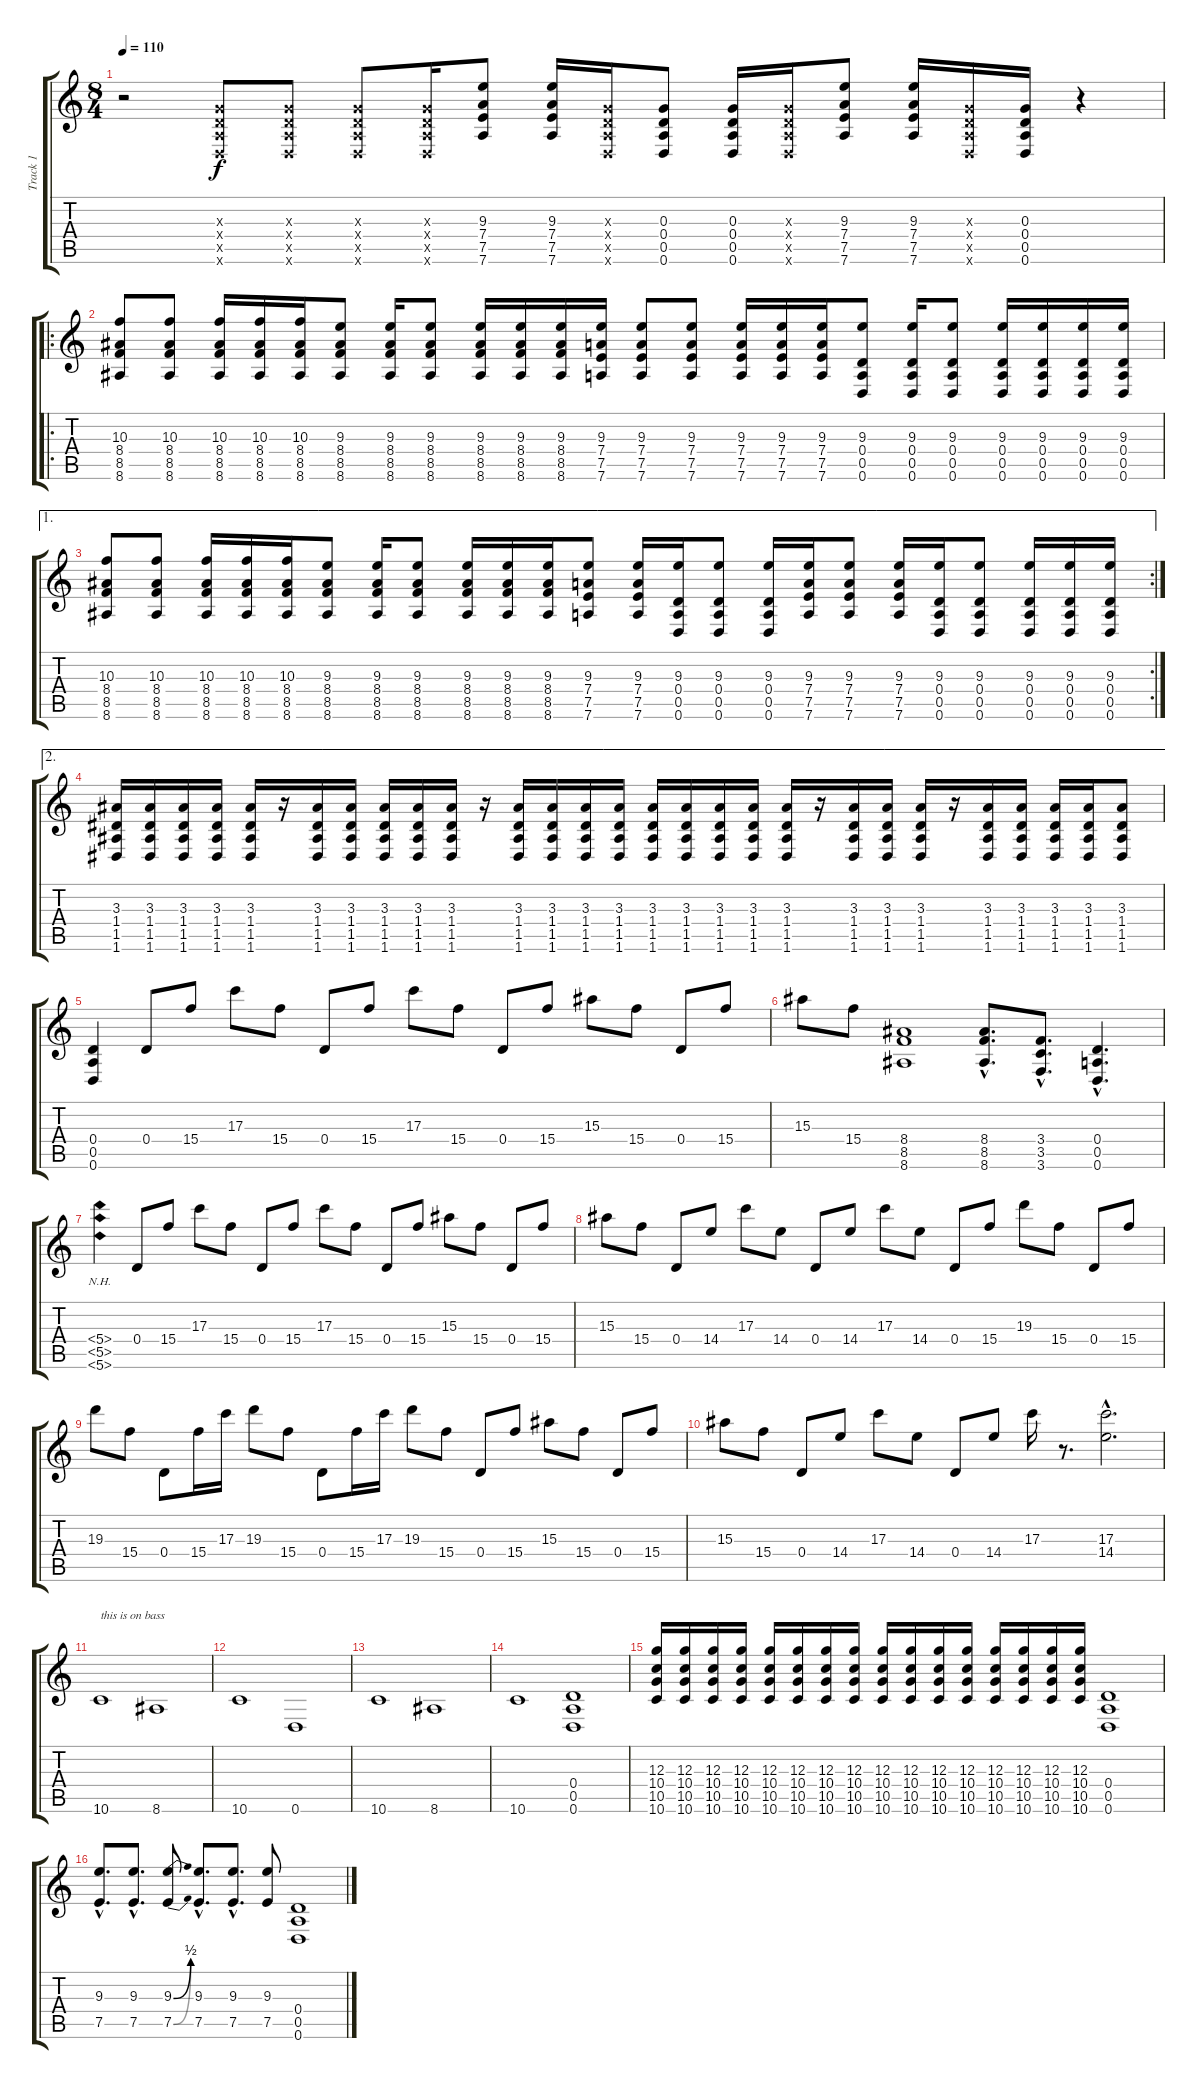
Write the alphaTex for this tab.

\track ("Track 1" "Track 1") {instrument distortionguitar}
\staff {score tabs}
\tuning (E4 B3 G3 D3 A2 D2) {hide}
\ts (8 4)
\tempo 110
\clef g2
\ks c
r.2{dy f instrument distortionguitar} (0.3{x} 0.4{x} 0.5{x} 0.6{x}).8 (0.3{x} 0.4{x} 0.5{x} 0.6{x}).8 (0.3{x} 0.4{x} 0.5{x} 0.6{x}).8 (0.3{x} 0.4{x} 0.5{x} 0.6{x}).16 (9.3 7.4 7.5 7.6).8 (9.3 7.4 7.5 7.6).16 (0.3{x} 0.4{x} 0.5{x} 0.6{x}).16 (0.3 0.4 0.5 0.6).8 (0.3 0.4 0.5 0.6).16 (0.3{x} 0.4{x} 0.5{x} 0.6{x}).16 (9.3 7.4 7.5 7.6).8 (9.3 7.4 7.5 7.6).16 (0.3{x} 0.4{x} 0.5{x} 0.6{x}).16 (0.3 0.4 0.5 0.6).16 r.4 |
\ro
(10.3 8.4 8.5 8.6).8 (10.3 8.4 8.5 8.6).8 (10.3 8.4 8.5 8.6).16 (10.3 8.4 8.5 8.6).16 (10.3 8.4 8.5 8.6).16 (9.3 8.4 8.5 8.6).8 (9.3 8.4 8.5 8.6).16 (9.3 8.4 8.5 8.6).8 (9.3 8.4 8.5 8.6).16 (9.3 8.4 8.5 8.6).16 (9.3 8.4 8.5 8.6).16 (9.3 7.4 7.5 7.6).16 (9.3 7.4 7.5 7.6).8 (9.3 7.4 7.5 7.6).8 (9.3 7.4 7.5 7.6).16 (9.3 7.4 7.5 7.6).16 (9.3 7.4 7.5 7.6).16 (9.3 0.4 0.5 0.6).8 (9.3 0.4 0.5 0.6).16 (9.3 0.4 0.5 0.6).8 (9.3 0.4 0.5 0.6).16 (9.3 0.4 0.5 0.6).16 (9.3 0.4 0.5 0.6).16 (9.3 0.4 0.5 0.6).16 |
\ae 1
\rc 2
(10.3 8.4 8.5 8.6).8 (10.3 8.4 8.5 8.6).8 (10.3 8.4 8.5 8.6).16 (10.3 8.4 8.5 8.6).16 (10.3 8.4 8.5 8.6).16 (9.3 8.4 8.5 8.6).8 (9.3 8.4 8.5 8.6).16 (9.3 8.4 8.5 8.6).8 (9.3 8.4 8.5 8.6).16 (9.3 8.4 8.5 8.6).16 (9.3 8.4 8.5 8.6).16 (9.3 7.4 7.5 7.6).8 (9.3 7.4 7.5 7.6).16 (9.3 0.4 0.5 0.6).16 (9.3 0.4 0.5 0.6).8 (9.3 0.4 0.5 0.6).16 (9.3 7.4 7.5 7.6).16 (9.3 7.4 7.5 7.6).8 (9.3 7.4 7.5 7.6).16 (9.3 0.4 0.5 0.6).16 (9.3 0.4 0.5 0.6).8 (9.3 0.4 0.5 0.6).16 (9.3 0.4 0.5 0.6).16 (9.3 0.4 0.5 0.6).16 |
\ae 2
(3.3 1.4 1.5 1.6).16 (3.3 1.4 1.5 1.6).16 (3.3 1.4 1.5 1.6).16 (3.3 1.4 1.5 1.6).16 (3.3 1.4 1.5 1.6).16 r.16 (3.3 1.4 1.5 1.6).16 (3.3 1.4 1.5 1.6).16 (3.3 1.4 1.5 1.6).16 (3.3 1.4 1.5 1.6).16 (3.3 1.4 1.5 1.6).16 r.16 (3.3 1.4 1.5 1.6).16 (3.3 1.4 1.5 1.6).16 (3.3 1.4 1.5 1.6).16 (3.3 1.4 1.5 1.6).16 (3.3 1.4 1.5 1.6).16 (3.3 1.4 1.5 1.6).16 (3.3 1.4 1.5 1.6).16 (3.3 1.4 1.5 1.6).16 (3.3 1.4 1.5 1.6).16 r.16 (3.3 1.4 1.5 1.6).16 (3.3 1.4 1.5 1.6).16 (3.3 1.4 1.5 1.6).16 r.16 (3.3 1.4 1.5 1.6).16 (3.3 1.4 1.5 1.6).16 (3.3 1.4 1.5 1.6).16 (3.3 1.4 1.5 1.6).16 (3.3 1.4 1.5 1.6).8 |
(0.4 0.5 0.6).4 0.4.8 15.4.8 17.3.8 15.4.8 0.4.8 15.4.8 17.3.8 15.4.8 0.4.8 15.4.8 15.3.8 15.4.8 0.4.8 15.4.8 |
15.3.8 15.4.8 (8.4 8.5 8.6).1 (8.4{hac} 8.5{hac} 8.6{hac}).8{d} (3.4{hac} 3.5{hac} 3.6{hac}).8{d} (0.4{hac} 0.5{hac} 0.6{hac}).4{d} |
(5.4{nh} 5.5{nh} 5.6{nh}).4 0.4.8 15.4.8 17.3.8 15.4.8 0.4.8 15.4.8 17.3.8 15.4.8 0.4.8 15.4.8 15.3.8 15.4.8 0.4.8 15.4.8 |
15.3.8 15.4.8 0.4.8 14.4.8 17.3.8 14.4.8 0.4.8 14.4.8 17.3.8 14.4.8 0.4.8 15.4.8 19.3.8 15.4.8 0.4.8 15.4.8 |
19.3.8 15.4.8 0.4.8 15.4.16 17.3.16 19.3.8 15.4.8 0.4.8 15.4.16 17.3.16 19.3.8 15.4.8 0.4.8 15.4.8 15.3.8 15.4.8 0.4.8 15.4.8 |
15.3.8 15.4.8 0.4.8 14.4.8 17.3.8 14.4.8 0.4.8 14.4.8 17.3.16 r.8{d} (17.3{hac} 14.4{hac}).2{d} |
10.6.1{txt "this is on bass"} 8.6.1 |
10.6.1 0.6.1 |
10.6.1 8.6.1 |
10.6.1 (0.4 0.5 0.6).1 |
(12.3 10.4 10.5 10.6).16 (12.3 10.4 10.5 10.6).16 (12.3 10.4 10.5 10.6).16 (12.3 10.4 10.5 10.6).16 (12.3 10.4 10.5 10.6).16 (12.3 10.4 10.5 10.6).16 (12.3 10.4 10.5 10.6).16 (12.3 10.4 10.5 10.6).16 (12.3 10.4 10.5 10.6).16 (12.3 10.4 10.5 10.6).16 (12.3 10.4 10.5 10.6).16 (12.3 10.4 10.5 10.6).16 (12.3 10.4 10.5 10.6).16 (12.3 10.4 10.5 10.6).16 (12.3 10.4 10.5 10.6).16 (12.3 10.4 10.5 10.6).16 (0.4 0.5 0.6).1 |
(9.3{hac} 7.5{hac}).8{d} (9.3{hac} 7.5{hac}).8{d} (9.3{be (bend 0 0 60 2)} 7.5{be (bend 0 0 60 2)}).8 (9.3{hac} 7.5{hac}).8{d} (9.3{hac} 7.5{hac}).8{d} (9.3 7.5).8 (0.4 0.5 0.6).1
